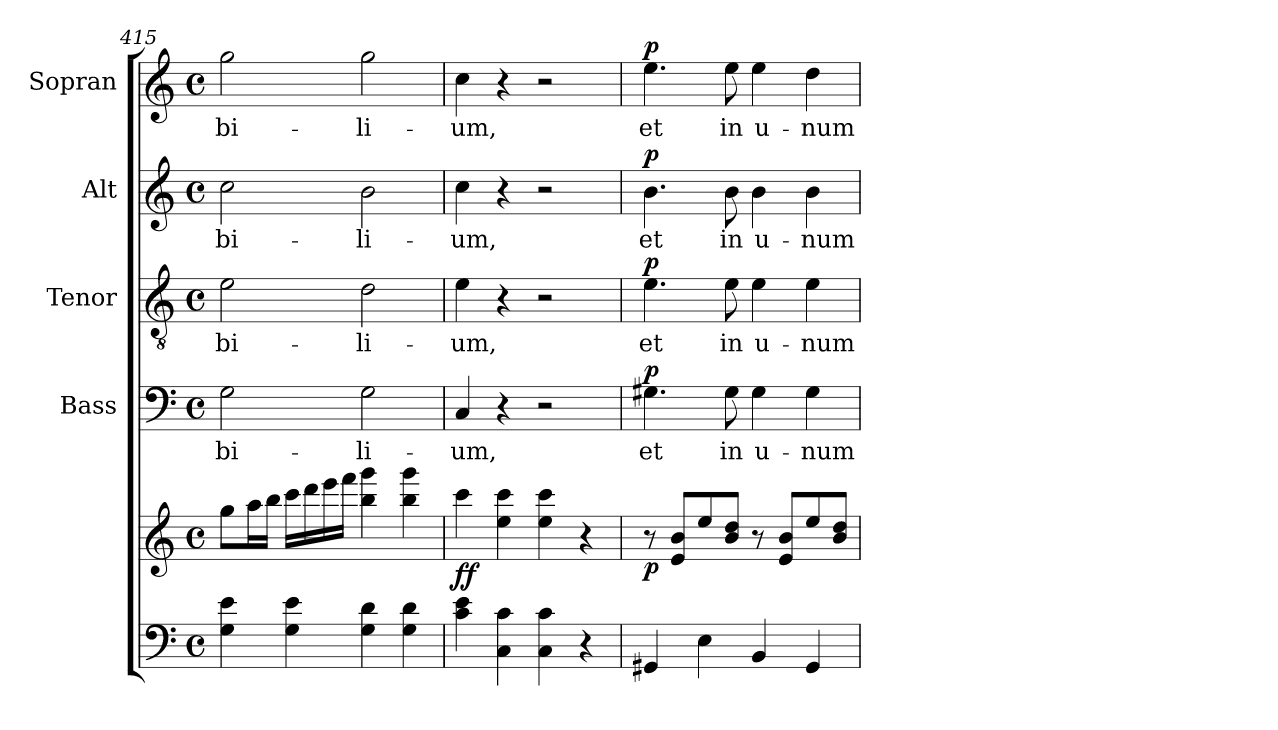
**kern	**kern	**dynam	**kern	**text	**dynam	**kern	**text	**dynam	**kern	**text	**dynam	**kern	**text	**dynam
*part5	*part5	*part5	*part4	*part4	*part4	*part3	*part3	*part3	*part2	*part2	*part2	*part1	*part1	*part1
*staff6	*staff5	*staff5/6	*staff4	*staff4	*staff4	*staff3	*staff3	*staff3	*staff2	*staff2	*staff2	*staff1	*staff1	*staff1
*	*	*	*I"Bass	*	*	*I"Tenor	*	*	*I"Alt	*	*	*I"Sopran	*	*
*	*	*	*I'B.	*	*	*I'T.	*	*	*I'A.	*	*	*I'S.	*	*
*clefF4	*clefG2	*	*clefF4	*	*	*clefGv2	*	*	*clefG2	*	*	*clefG2	*	*
*k[]	*k[]	*	*k[]	*	*	*k[]	*	*	*k[]	*	*	*k[]	*	*
*C:	*C:	*	*C:	*	*	*C:	*	*	*C:	*	*	*C:	*	*
*M4/4	*M4/4	*	*M4/4	*	*	*M4/4	*	*	*M4/4	*	*	*M4/4	*	*
*met(c)	*met(c)	*	*met(c)	*	*	*met(c)	*	*	*met(c)	*	*	*met(c)	*	*
=415	=415	=415	=415	=415	=415	=415	=415	=415	=415	=415	=415	=415	=415	=415
!	!	!	!	!LO:LY:b	!	!	!LO:LY:b	!	!	!LO:LY:b	!	!	!LO:LY:b	!
4G\ 4e\	8gg\L	.	2G\	-bi-	.	2e\	-bi-	.	2cc\	-bi-	.	2gg\	-bi-	.
.	16aa\L	.	.	.	.	.	.	.	.	.	.	.	.	.
.	16bb\JJ	.	.	.	.	.	.	.	.	.	.	.	.	.
4G\ 4e\	16ccc\LL	.	.	.	.	.	.	.	.	.	.	.	.	.
.	16ddd\	.	.	.	.	.	.	.	.	.	.	.	.	.
.	16eee\	.	.	.	.	.	.	.	.	.	.	.	.	.
.	16fff\JJ	.	.	.	.	.	.	.	.	.	.	.	.	.
!	!	!	!	!LO:LY:b	!	!	!LO:LY:b	!	!	!LO:LY:b	!	!	!LO:LY:b	!
4G\ 4d\	4bb\ 4ggg\	.	2G\	-li-	.	2d\	-li-	.	2b\	-li-	.	2gg\	-li-	.
4G\ 4d\	4bb\ 4ggg\	.	.	.	.	.	.	.	.	.	.	.	.	.
=416	=416	=416	=416	=416	=416	=416	=416	=416	=416	=416	=416	=416	=416	=416
!	!	!LO:DY:b	!	!LO:LY:b	!	!	!LO:LY:b	!	!	!LO:LY:b	!	!	!LO:LY:b	!
4c\ 4e\	4ccc\	ff	4C/	-um,	.	4e\	-um,	.	4cc\	-um,	.	4cc\	-um,	.
4C\ 4c\	4ee\ 4ccc\	.	4r	.	.	4r	.	.	4r	.	.	4r	.	.
4C\ 4c\	4ee\ 4ccc\	.	2r	.	.	2r	.	.	2r	.	.	2r	.	.
4r	4r	.	.	.	.	.	.	.	.	.	.	.	.	.
=417	=417	=417	=417	=417	=417	=417	=417	=417	=417	=417	=417	=417	=417	=417
!	!	!LO:DY:b	!	!LO:LY:b	!LO:DY:a	!	!LO:LY:b	!LO:DY:a	!	!LO:LY:b	!LO:DY:a	!	!LO:LY:b	!LO:DY:a
4GG#X/	8r	p	4.G#X\	et	p	4.e\	et	p	4.b\	et	p	4.ee\	et	p
.	8e/ 8b/L	.	.	.	.	.	.	.	.	.	.	.	.	.
4E\	8ee/	.	.	.	.	.	.	.	.	.	.	.	.	.
!	!	!	!	!LO:LY:b	!	!	!LO:LY:b	!	!	!LO:LY:b	!	!	!LO:LY:b	!
.	8b/ 8dd/J	.	8G#\	in	.	8e\	in	.	8b\	in	.	8ee\	in	.
!	!	!	!	!LO:LY:b	!	!	!LO:LY:b	!	!	!LO:LY:b	!	!	!LO:LY:b	!
4BB/	8r	.	4G#\	u-	.	4e\	u-	.	4b\	u-	.	4ee\	u-	.
.	8e/ 8b/L	.	.	.	.	.	.	.	.	.	.	.	.	.
!	!	!	!	!LO:LY:b	!	!	!LO:LY:b	!	!	!LO:LY:b	!	!	!LO:LY:b	!
4GG#/	8ee/	.	4G#\	-num	.	4e\	-num	.	4b\	-num	.	4dd\	-num	.
.	8b/ 8dd/J	.	.	.	.	.	.	.	.	.	.	.	.	.
=	=	=	=	=	=	=	=	=	=	=	=	=	=	=
*-	*-	*-	*-	*-	*-	*-	*-	*-	*-	*-	*-	*-	*-	*-
